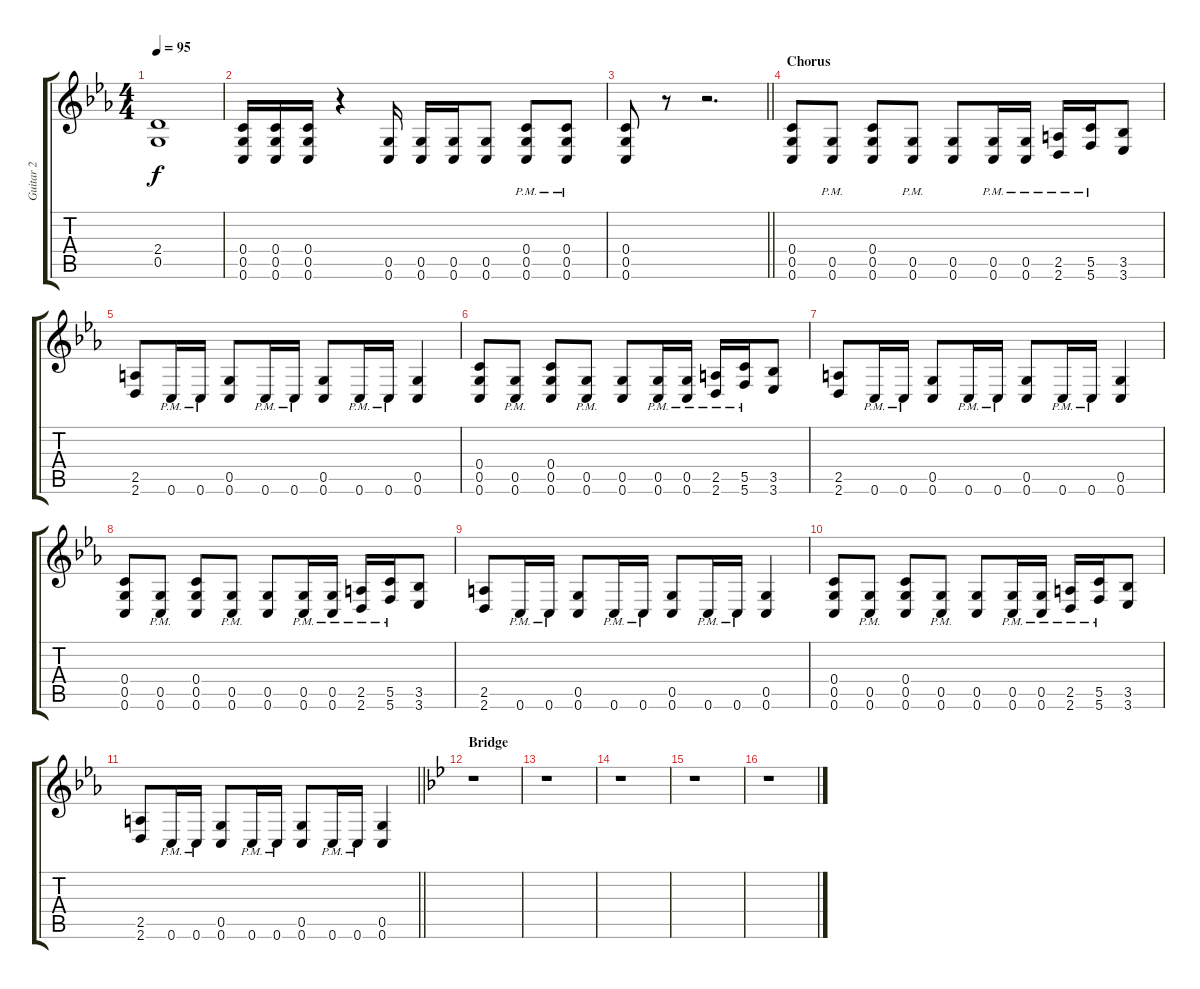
\track ("Guitar 2" "Guitar 2") {instrument distortionguitar}
\staff {score tabs}
\tuning (D4 A3 F3 C3 G2 C2) {hide}
\ts (4 4)
\tempo 95
\clef g2
\ks cminor
(2.4 0.5).1{dy f} |
(0.4 0.5 0.6).16 (0.4 0.5 0.6).16 (0.4 0.5 0.6).16 r.4 (0.5 0.6).16 (0.5 0.6).16 (0.5 0.6).16 (0.5 0.6).8 (0.4{pm} 0.5{pm} 0.6{pm}).8 (0.4{pm} 0.5{pm} 0.6{pm}).8 |
\barLineRight lightlight
(0.4 0.5 0.6).8 r.8 r.2{d} |
\section ("" "Chorus")
(0.4 0.5 0.6).8 (0.5{pm} 0.6{pm}).8 (0.4 0.5 0.6).8 (0.5{pm} 0.6{pm}).8 (0.5 0.6).8 (0.5{pm} 0.6{pm}).16 (0.5{pm} 0.6{pm}).16 (2.5{pm} 2.6{pm}).16 (5.5{pm} 5.6{pm}).16 (3.5 3.6).8 |
(2.5 2.6).8 0.6{pm}.16 0.6{pm}.16 (0.5 0.6).8 0.6{pm}.16 0.6{pm}.16 (0.5 0.6).8 0.6{pm}.16 0.6{pm}.16 (0.5 0.6).4 |
(0.4 0.5 0.6).8 (0.5{pm} 0.6{pm}).8 (0.4 0.5 0.6).8 (0.5{pm} 0.6{pm}).8 (0.5 0.6).8 (0.5{pm} 0.6{pm}).16 (0.5{pm} 0.6{pm}).16 (2.5{pm} 2.6{pm}).16 (5.5{pm} 5.6{pm}).16 (3.5 3.6).8 |
(2.5 2.6).8 0.6{pm}.16 0.6{pm}.16 (0.5 0.6).8 0.6{pm}.16 0.6{pm}.16 (0.5 0.6).8 0.6{pm}.16 0.6{pm}.16 (0.5 0.6).4 |
(0.4 0.5 0.6).8 (0.5{pm} 0.6{pm}).8 (0.4 0.5 0.6).8 (0.5{pm} 0.6{pm}).8 (0.5 0.6).8 (0.5{pm} 0.6{pm}).16 (0.5{pm} 0.6{pm}).16 (2.5{pm} 2.6{pm}).16 (5.5{pm} 5.6{pm}).16 (3.5 3.6).8 |
(2.5 2.6).8 0.6{pm}.16 0.6{pm}.16 (0.5 0.6).8 0.6{pm}.16 0.6{pm}.16 (0.5 0.6).8 0.6{pm}.16 0.6{pm}.16 (0.5 0.6).4 |
(0.4 0.5 0.6).8 (0.5{pm} 0.6{pm}).8 (0.4 0.5 0.6).8 (0.5{pm} 0.6{pm}).8 (0.5 0.6).8 (0.5{pm} 0.6{pm}).16 (0.5{pm} 0.6{pm}).16 (2.5{pm} 2.6{pm}).16 (5.5{pm} 5.6{pm}).16 (3.5 3.6).8 |
\barLineRight lightlight
(2.5 2.6).8 0.6{pm}.16 0.6{pm}.16 (0.5 0.6).8 0.6{pm}.16 0.6{pm}.16 (0.5 0.6).8 0.6{pm}.16 0.6{pm}.16 (0.5 0.6).4 |
\section ("" "Bridge")
\ks gminor
r.1 |
r.1 |
r.1 |
r.1 |
r.1
